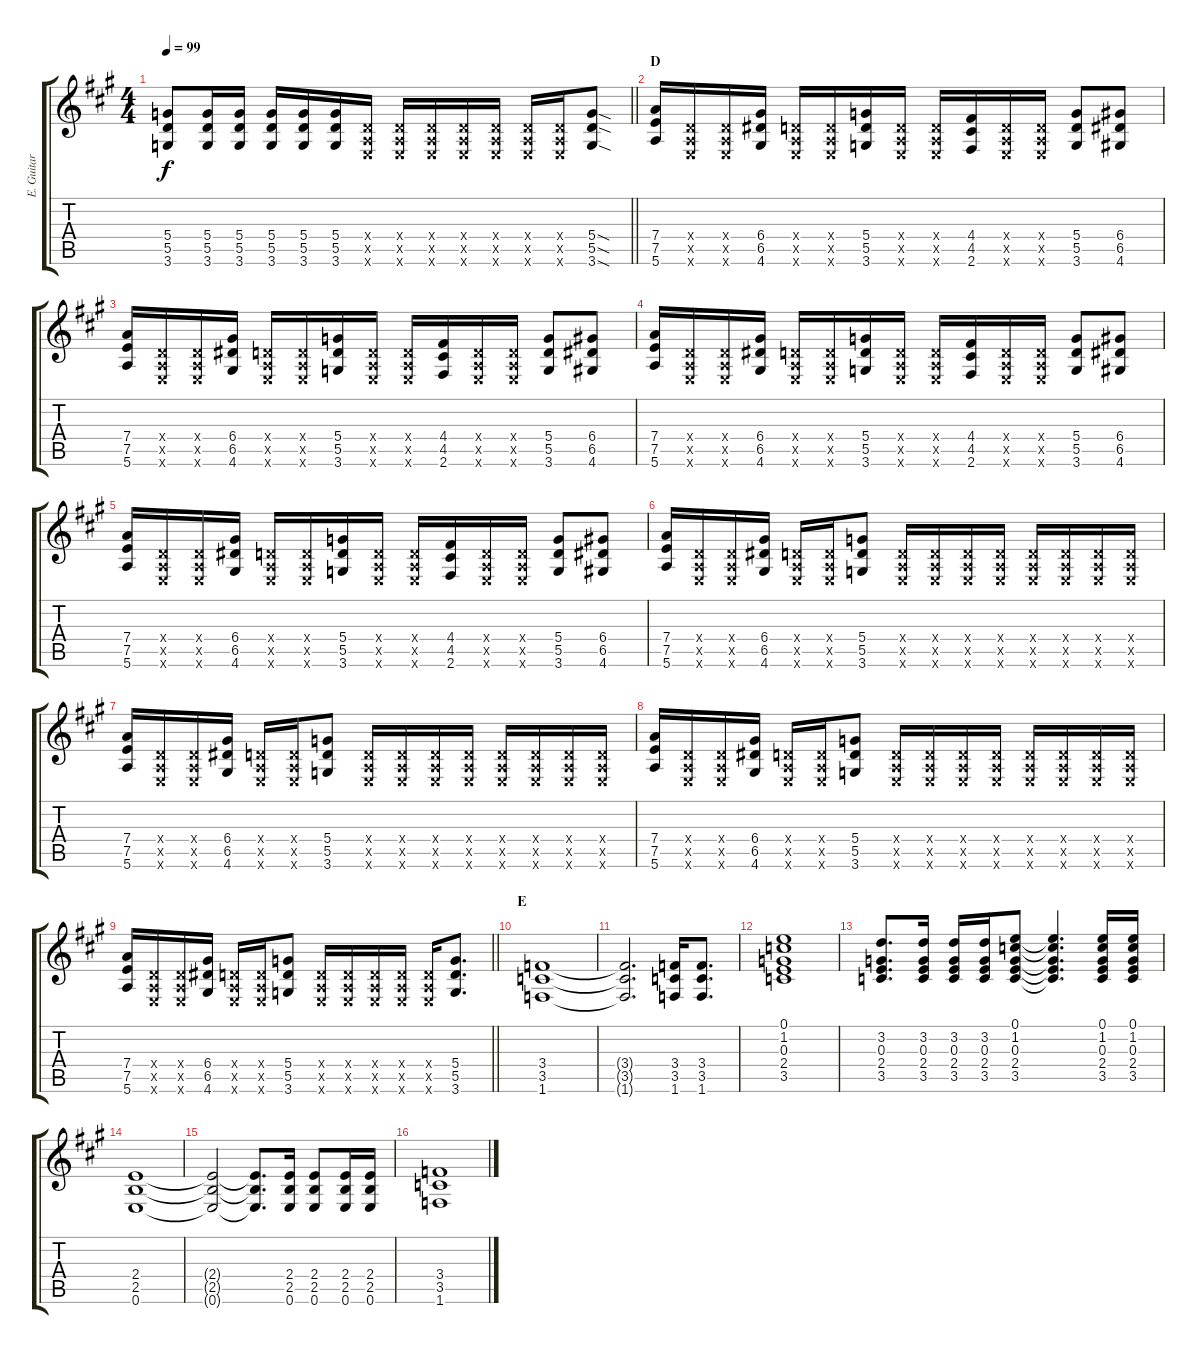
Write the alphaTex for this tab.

\track ("E. Guitar I" "E. Guitar ") {instrument overdrivenguitar}
\staff {score tabs}
\tuning (E4 B3 G3 D3 A2 E2) {hide}
\ts (4 4)
\tempo 99
\clef g2
\barLineRight lightlight
\ks a
(5.4 5.5 3.6).8{dy f} (5.4 5.5 3.6).16 (5.4 5.5 3.6).16 (5.4 5.5 3.6).16 (5.4 5.5 3.6).16 (5.4 5.5 3.6).16 (0.4{x} 0.5{x} 0.6{x}).16 (0.4{x} 0.5{x} 0.6{x}).16 (0.4{x} 0.5{x} 0.6{x}).16 (0.4{x} 0.5{x} 0.6{x}).16 (0.4{x} 0.5{x} 0.6{x}).16 (0.4{x} 0.5{x} 0.6{x}).16 (0.4{x} 0.5{x} 0.6{x}).16 (5.4{sod} 5.5{sod} 3.6{sod}).8 |
\section ("" "D")
(7.4 7.5 5.6).16 (0.4{x} 0.5{x} 0.6{x}).16 (0.4{x} 0.5{x} 0.6{x}).16 (6.4 6.5 4.6).16 (0.4{x} 0.5{x} 0.6{x}).16 (0.4{x} 0.5{x} 0.6{x}).16 (5.4 5.5 3.6).16 (0.4{x} 0.5{x} 0.6{x}).16 (0.4{x} 0.5{x} 0.6{x}).16 (4.4 4.5 2.6).16 (0.4{x} 0.5{x} 0.6{x}).16 (0.4{x} 0.5{x} 0.6{x}).16 (5.4 5.5 3.6).8 (6.4 6.5 4.6).8 |
(7.4 7.5 5.6).16 (0.4{x} 0.5{x} 0.6{x}).16 (0.4{x} 0.5{x} 0.6{x}).16 (6.4 6.5 4.6).16 (0.4{x} 0.5{x} 0.6{x}).16 (0.4{x} 0.5{x} 0.6{x}).16 (5.4 5.5 3.6).16 (0.4{x} 0.5{x} 0.6{x}).16 (0.4{x} 0.5{x} 0.6{x}).16 (4.4 4.5 2.6).16 (0.4{x} 0.5{x} 0.6{x}).16 (0.4{x} 0.5{x} 0.6{x}).16 (5.4 5.5 3.6).8 (6.4 6.5 4.6).8 |
(7.4 7.5 5.6).16 (0.4{x} 0.5{x} 0.6{x}).16 (0.4{x} 0.5{x} 0.6{x}).16 (6.4 6.5 4.6).16 (0.4{x} 0.5{x} 0.6{x}).16 (0.4{x} 0.5{x} 0.6{x}).16 (5.4 5.5 3.6).16 (0.4{x} 0.5{x} 0.6{x}).16 (0.4{x} 0.5{x} 0.6{x}).16 (4.4 4.5 2.6).16 (0.4{x} 0.5{x} 0.6{x}).16 (0.4{x} 0.5{x} 0.6{x}).16 (5.4 5.5 3.6).8 (6.4 6.5 4.6).8 |
(7.4 7.5 5.6).16 (0.4{x} 0.5{x} 0.6{x}).16 (0.4{x} 0.5{x} 0.6{x}).16 (6.4 6.5 4.6).16 (0.4{x} 0.5{x} 0.6{x}).16 (0.4{x} 0.5{x} 0.6{x}).16 (5.4 5.5 3.6).16 (0.4{x} 0.5{x} 0.6{x}).16 (0.4{x} 0.5{x} 0.6{x}).16 (4.4 4.5 2.6).16 (0.4{x} 0.5{x} 0.6{x}).16 (0.4{x} 0.5{x} 0.6{x}).16 (5.4 5.5 3.6).8 (6.4 6.5 4.6).8 |
(7.4 7.5 5.6).16 (0.4{x} 0.5{x} 0.6{x}).16 (0.4{x} 0.5{x} 0.6{x}).16 (6.4 6.5 4.6).16 (0.4{x} 0.5{x} 0.6{x}).16 (0.4{x} 0.5{x} 0.6{x}).16 (5.4 5.5 3.6).8 (0.4{x} 0.5{x} 0.6{x}).16 (0.4{x} 0.5{x} 0.6{x}).16 (0.4{x} 0.5{x} 0.6{x}).16 (0.4{x} 0.5{x} 0.6{x}).16 (0.4{x} 0.5{x} 0.6{x}).16 (0.4{x} 0.5{x} 0.6{x}).16 (0.4{x} 0.5{x} 0.6{x}).16 (0.4{x} 0.5{x} 0.6{x}).16 |
(7.4 7.5 5.6).16 (0.4{x} 0.5{x} 0.6{x}).16 (0.4{x} 0.5{x} 0.6{x}).16 (6.4 6.5 4.6).16 (0.4{x} 0.5{x} 0.6{x}).16 (0.4{x} 0.5{x} 0.6{x}).16 (5.4 5.5 3.6).8 (0.4{x} 0.5{x} 0.6{x}).16 (0.4{x} 0.5{x} 0.6{x}).16 (0.4{x} 0.5{x} 0.6{x}).16 (0.4{x} 0.5{x} 0.6{x}).16 (0.4{x} 0.5{x} 0.6{x}).16 (0.4{x} 0.5{x} 0.6{x}).16 (0.4{x} 0.5{x} 0.6{x}).16 (0.4{x} 0.5{x} 0.6{x}).16 |
(7.4 7.5 5.6).16 (0.4{x} 0.5{x} 0.6{x}).16 (0.4{x} 0.5{x} 0.6{x}).16 (6.4 6.5 4.6).16 (0.4{x} 0.5{x} 0.6{x}).16 (0.4{x} 0.5{x} 0.6{x}).16 (5.4 5.5 3.6).8 (0.4{x} 0.5{x} 0.6{x}).16 (0.4{x} 0.5{x} 0.6{x}).16 (0.4{x} 0.5{x} 0.6{x}).16 (0.4{x} 0.5{x} 0.6{x}).16 (0.4{x} 0.5{x} 0.6{x}).16 (0.4{x} 0.5{x} 0.6{x}).16 (0.4{x} 0.5{x} 0.6{x}).16 (0.4{x} 0.5{x} 0.6{x}).16 |
\barLineRight lightlight
(7.4 7.5 5.6).16 (0.4{x} 0.5{x} 0.6{x}).16 (0.4{x} 0.5{x} 0.6{x}).16 (6.4 6.5 4.6).16 (0.4{x} 0.5{x} 0.6{x}).16 (0.4{x} 0.5{x} 0.6{x}).16 (5.4 5.5 3.6).8 (0.4{x} 0.5{x} 0.6{x}).16 (0.4{x} 0.5{x} 0.6{x}).16 (0.4{x} 0.5{x} 0.6{x}).16 (0.4{x} 0.5{x} 0.6{x}).16 (0.4{x} 0.5{x} 0.6{x}).16 (5.4 5.5 3.6).8{d} |
\section ("" "E")
(3.4 3.5 1.6).1 |
(3.4{t} 3.5{t} 1.6{t}).2{d} (3.4 3.5 1.6).16 (3.4 3.5 1.6).8{d} |
(0.1 1.2 0.3 2.4 3.5).1 |
(3.2 0.3 2.4 3.5).8{d} (3.2 0.3 2.4 3.5).16 (3.2 0.3 2.4 3.5).16 (3.2 0.3 2.4 3.5).16 (0.1 1.2 0.3 2.4 3.5).8 (0.1{t} 1.2{t} 0.3{t} 2.4{t} 3.5{t}).4{d} (0.1 1.2 0.3 2.4 3.5).16 (0.1 1.2 0.3 2.4 3.5).16 |
(2.4 2.5 0.6).1 |
(2.4{t} 2.5{t} 0.6{t}).2 (2.4{t} 2.5{t} 0.6{t}).8{d} (2.4 2.5 0.6).16 (2.4 2.5 0.6).8 (2.4 2.5 0.6).16 (2.4 2.5 0.6).16 |
(3.4 3.5 1.6).1
